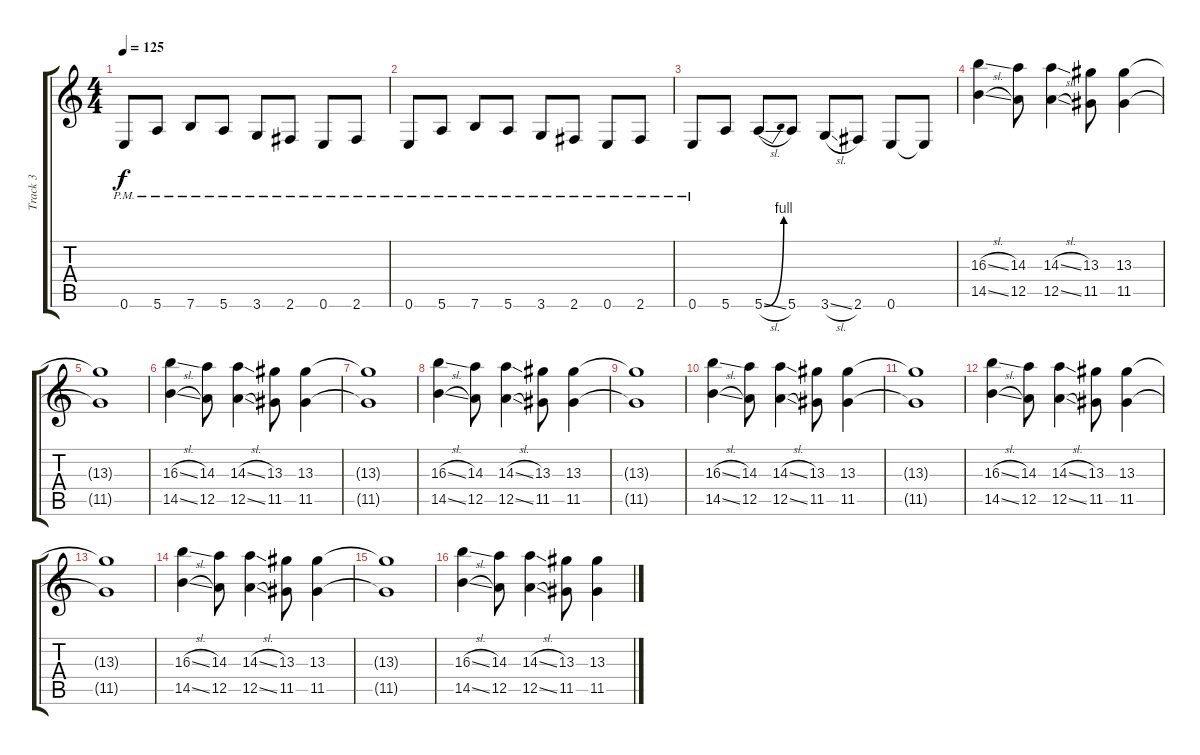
\track ("Track 3" "Track 3") {instrument distortionguitar}
\staff {score tabs}
\tuning (E4 B3 G3 D3 A2 E2) {hide}
\ts (4 4)
\tempo 125
\clef g2
\ks c
0.6{pm}.8{dy f} 5.6{pm}.8 7.6{pm}.8 5.6{pm}.8 3.6{pm}.8 2.6{pm}.8 0.6{pm}.8 2.6{pm}.8 |
0.6{pm}.8 5.6{pm}.8 7.6{pm}.8 5.6{pm}.8 3.6{pm}.8 2.6{pm}.8 0.6{pm}.8 2.6{pm}.8 |
0.6{pm}.8 5.6.8 5.6{be (bend 0 0 60 4) sl}.8 5.6.8 3.6{sl}.8 2.6.8 0.6.8 0.6{t}.8 |
(16.3{sl} 14.5{sl}).4 (14.3 12.5).8 (14.3{sl} 12.5{sl}).4 (13.3 11.5).8 (13.3 11.5).4 |
(13.3{t} 11.5{t}).1 |
(16.3{sl} 14.5{sl}).4 (14.3 12.5).8 (14.3{sl} 12.5{sl}).4 (13.3 11.5).8 (13.3 11.5).4 |
(13.3{t} 11.5{t}).1 |
(16.3{sl} 14.5{sl}).4 (14.3 12.5).8 (14.3{sl} 12.5{sl}).4 (13.3 11.5).8 (13.3 11.5).4 |
(13.3{t} 11.5{t}).1 |
(16.3{sl} 14.5{sl}).4 (14.3 12.5).8 (14.3{sl} 12.5{sl}).4 (13.3 11.5).8 (13.3 11.5).4 |
(13.3{t} 11.5{t}).1 |
(16.3{sl} 14.5{sl}).4 (14.3 12.5).8 (14.3{sl} 12.5{sl}).4 (13.3 11.5).8 (13.3 11.5).4 |
(13.3{t} 11.5{t}).1 |
(16.3{sl} 14.5{sl}).4 (14.3 12.5).8 (14.3{sl} 12.5{sl}).4 (13.3 11.5).8 (13.3 11.5).4 |
(13.3{t} 11.5{t}).1 |
(16.3{sl} 14.5{sl}).4 (14.3 12.5).8 (14.3{sl} 12.5{sl}).4 (13.3 11.5).8 (13.3 11.5).4
